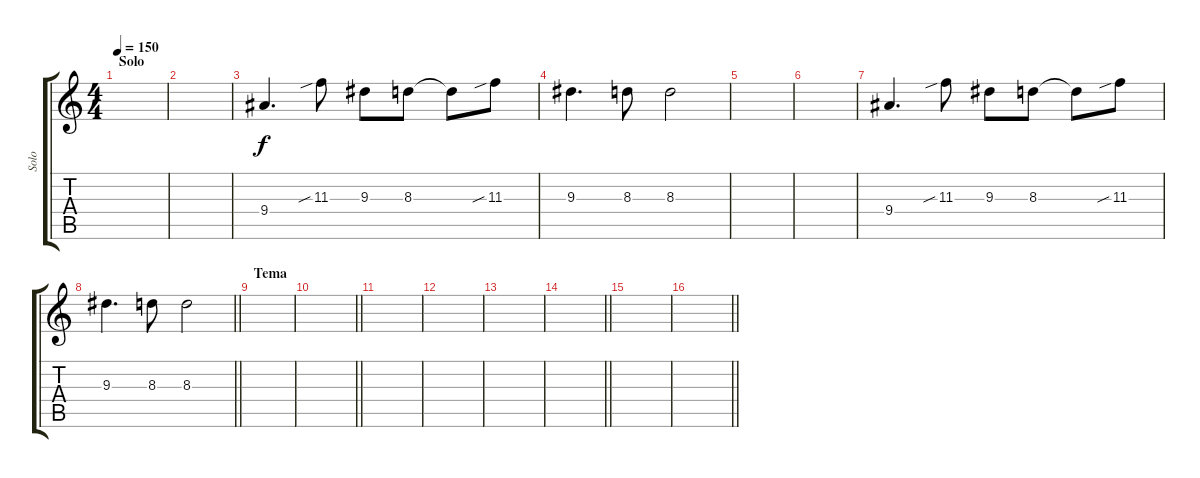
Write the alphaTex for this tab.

\track ("Solo" "Solo") {instrument distortionguitar}
\staff {score tabs}
\tuning (Eb4 Bb3 Gb3 Db3 Ab2 Eb2) {hide}
\ts (4 4)
\section ("" "Solo")
\tempo 150
\clef g2
\ks c
|
|
9.4.4{d} 11.3{sib}.8 9.3.8 8.3.8 8.3{t}.8 11.3{sib}.8 |
9.3.4{d} 8.3.8 8.3.2 |
|
|
9.4.4{d} 11.3{sib}.8 9.3.8 8.3.8 8.3{t}.8 11.3{sib}.8 |
\barLineRight lightlight
9.3.4{d} 8.3.8 8.3.2 |
\section ("" "Tema")
|
\barLineRight lightlight
|
|
|
|
\barLineRight lightlight
|
|
\barLineRight lightlight
